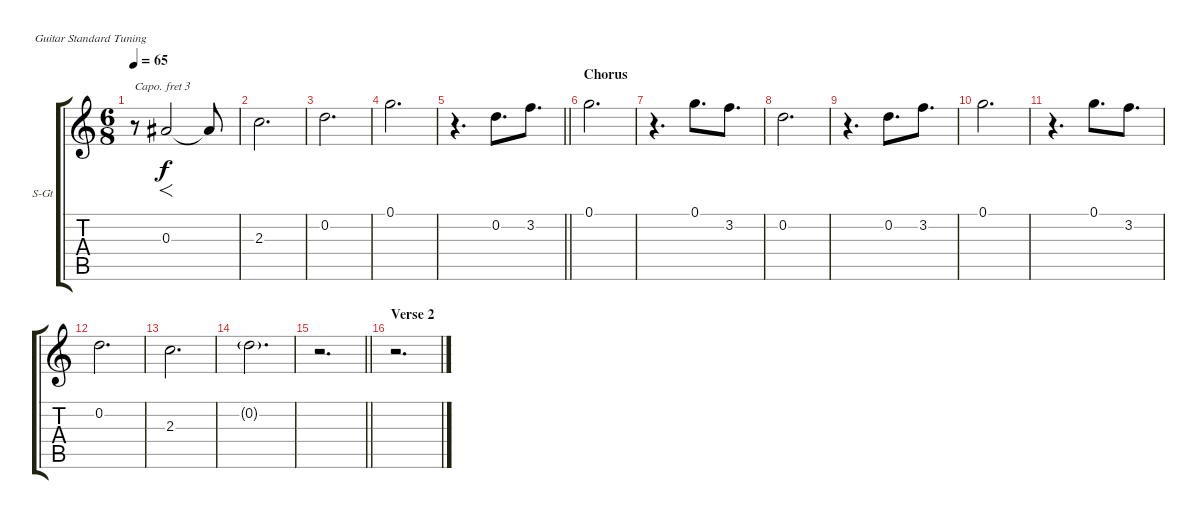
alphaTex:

\bracketExtendMode groupsimilarinstruments
\firstSystemTrackNameOrientation horizontal
\otherSystemsTrackNameOrientation horizontal
\track ("Choir" "S-Gt") {instrument pad4choir}
\staff {score tabs}
\capo 3
\tuning (E4 B3 G3 D3 A2 E2)
\displaytranspose 12
\ts (6 8)
\tempo 65
\clef g2
\ks c
r.8{dy f} 0.3.2{f} 0.3{t}.8 |
2.3.2{d} |
0.2.2{d} |
0.1.2{d} |
\barLineRight lightlight
r.4{d} 0.2.8{d} 3.2.8{d} |
\section ("" "Chorus")
0.1.2{d} |
r.4{d} 0.1.8{d} 3.2.8{d} |
0.2.2{d} |
r.4{d} 0.2.8{d} 3.2.8{d} |
0.1.2{d} |
r.4{d} 0.1.8{d} 3.2.8{d} |
0.2.2{d} |
2.3.2{d} |
0.2{g}.2{d} |
\barLineRight lightlight
r.2{d} |
\section ("" "Verse 2")
r.2{d}
